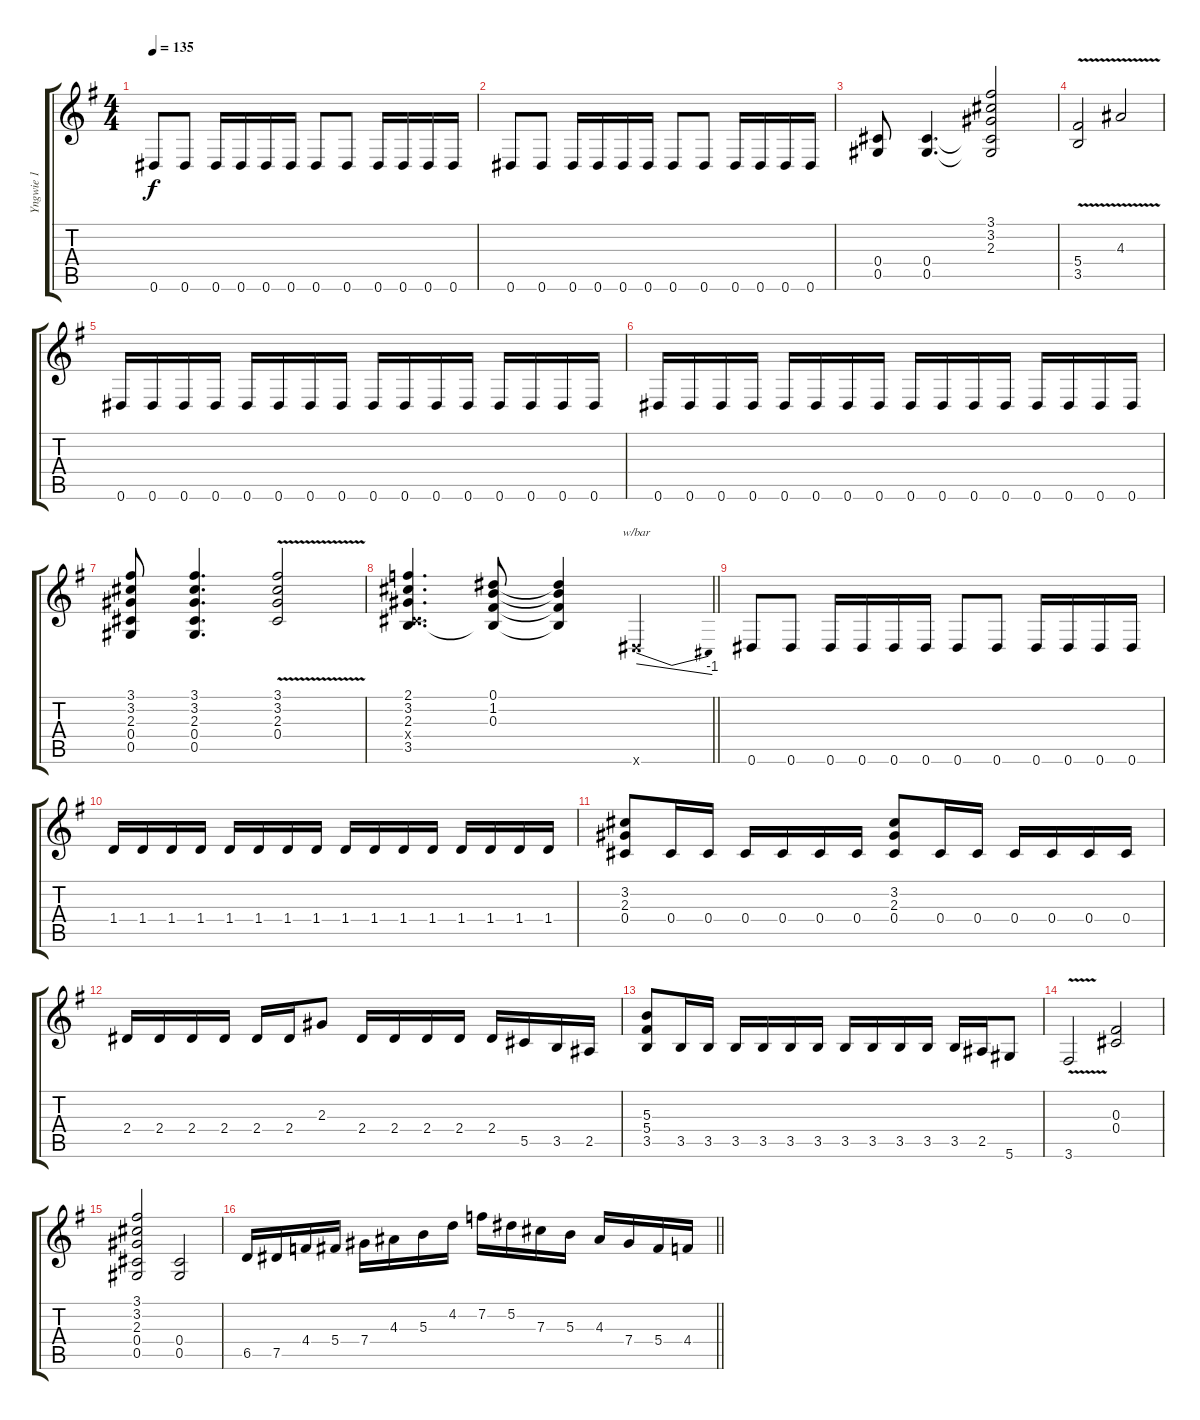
\track ("Yngwie 1" "Yngwie 1") {instrument overdrivenguitar}
\staff {score tabs}
\tuning (Eb4 Bb3 Gb3 Db3 Ab2 Eb2) {hide}
\ts (4 4)
\tempo 135
\clef g2
\ks eminor
0.6.8{dy f} 0.6.8 0.6.16 0.6.16 0.6.16 0.6.16 0.6.8 0.6.8 0.6.16 0.6.16 0.6.16 0.6.16 |
0.6.8 0.6.8 0.6.16 0.6.16 0.6.16 0.6.16 0.6.8 0.6.8 0.6.16 0.6.16 0.6.16 0.6.16 |
(0.4 0.5).8 (0.4 0.5).4{d} (3.1 3.2 2.3 0.4{t} 0.5{t}).2 |
(5.4 3.5{v}).2 4.3{v}.2 |
0.6.16 0.6.16 0.6.16 0.6.16 0.6.16 0.6.16 0.6.16 0.6.16 0.6.16 0.6.16 0.6.16 0.6.16 0.6.16 0.6.16 0.6.16 0.6.16 |
0.6.16 0.6.16 0.6.16 0.6.16 0.6.16 0.6.16 0.6.16 0.6.16 0.6.16 0.6.16 0.6.16 0.6.16 0.6.16 0.6.16 0.6.16 0.6.16 |
(3.1 3.2 2.3 0.4 0.5).8 (3.1 3.2 2.3 0.4 0.5).4{d} (3.1 3.2 2.3 0.4{v}).2 |
\barLineRight lightlight
(2.1 3.2 2.3 0.4{x} 3.5).4{d} (0.1 1.2 0.3 3.5{t}).8 (0.1{t} 1.2{t} 0.3{t} 3.5{t}).4 0.6{x}.4{tbe (dive default 0 0 60 -4)} |
0.6.8 0.6.8 0.6.16 0.6.16 0.6.16 0.6.16 0.6.8 0.6.8 0.6.16 0.6.16 0.6.16 0.6.16 |
1.4.16 1.4.16 1.4.16 1.4.16 1.4.16 1.4.16 1.4.16 1.4.16 1.4.16 1.4.16 1.4.16 1.4.16 1.4.16 1.4.16 1.4.16 1.4.16 |
(3.2 2.3 0.4).8 0.4.16 0.4.16 0.4.16 0.4.16 0.4.16 0.4.16 (3.2 2.3 0.4).8 0.4.16 0.4.16 0.4.16 0.4.16 0.4.16 0.4.16 |
2.4.16 2.4.16 2.4.16 2.4.16 2.4.16 2.4.16 2.3.8 2.4.16 2.4.16 2.4.16 2.4.16 2.4.16 5.5.16 3.5.16 2.5.16 |
(5.3 5.4 3.5).8 3.5.16 3.5.16 3.5.16 3.5.16 3.5.16 3.5.16 3.5.16 3.5.16 3.5.16 3.5.16 3.5.16 2.5.16 5.6.8 |
3.6{v}.2 (0.3 0.4).2 |
(3.1 3.2 2.3 0.4 0.5).2 (0.4 0.5).2 |
\barLineRight lightlight
6.5.16 7.5.16 4.4.16 5.4.16 7.4.16 4.3.16 5.3.16 4.2.16 7.2.16 5.2.16 7.3.16 5.3.16 4.3.16 7.4.16 5.4.16 4.4.16
